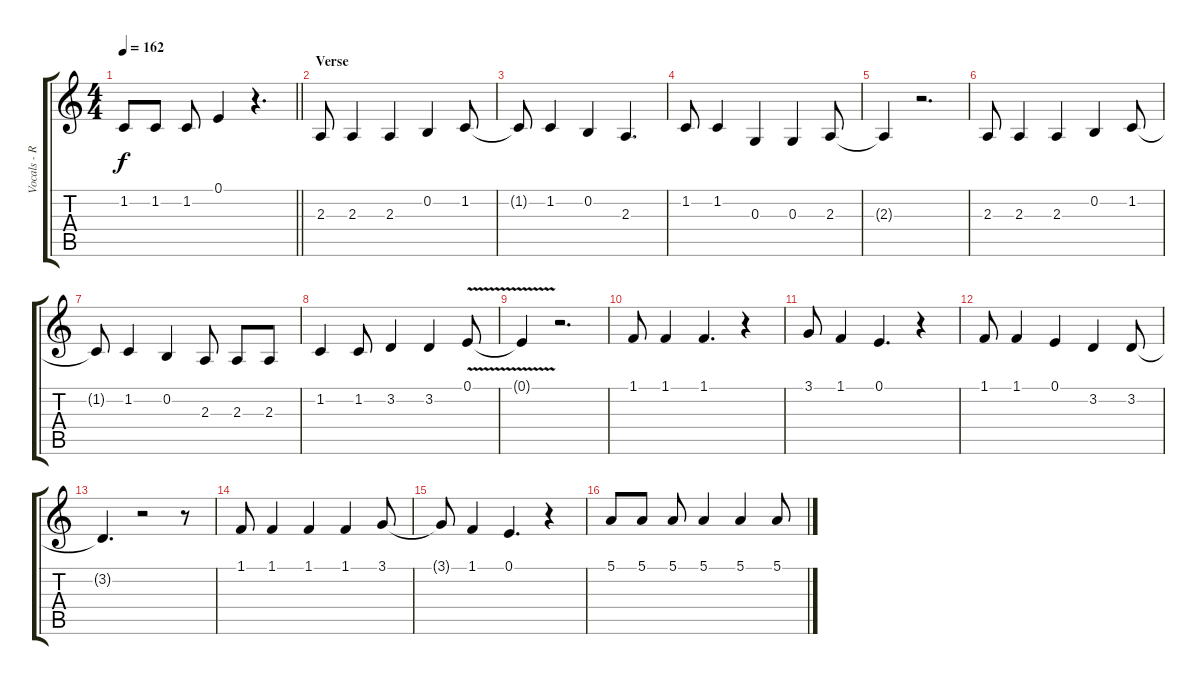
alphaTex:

\track ("Vocals - Rob Halford" "Vocals - R") {instrument lead2sawtooth}
\staff {score tabs}
\tuning (E4 B3 G3 D3 A2 E2) {hide}
\ts (4 4)
\tempo 162
\clef g2
\barLineRight lightlight
\ks c
1.2.8{dy f} 1.2.8 1.2.8 0.1.4 r.4{d} |
\section ("" "Verse")
2.3.8 2.3.4 2.3.4 0.2.4 1.2.8 |
1.2{t}.8 1.2.4 0.2.4 2.3.4{d} |
1.2.8 1.2.4 0.3.4 0.3.4 2.3.8 |
2.3{t}.4 r.2{d} |
2.3.8 2.3.4 2.3.4 0.2.4 1.2.8 |
1.2{t}.8 1.2.4 0.2.4 2.3.8 2.3.8 2.3.8 |
1.2.4 1.2.8 3.2.4 3.2.4 0.1{v}.8 |
0.1{t}.4 r.2{d} |
1.1.8 1.1.4 1.1.4{d} r.4 |
3.1.8 1.1.4 0.1.4{d} r.4 |
1.1.8 1.1.4 0.1.4 3.2.4 3.2.8 |
3.2{t}.4{d} r.2 r.8 |
1.1.8 1.1.4 1.1.4 1.1.4 3.1.8 |
3.1{t}.8 1.1.4 0.1.4{d} r.4 |
5.1.8 5.1.8 5.1.8 5.1.4 5.1.4 5.1.8
